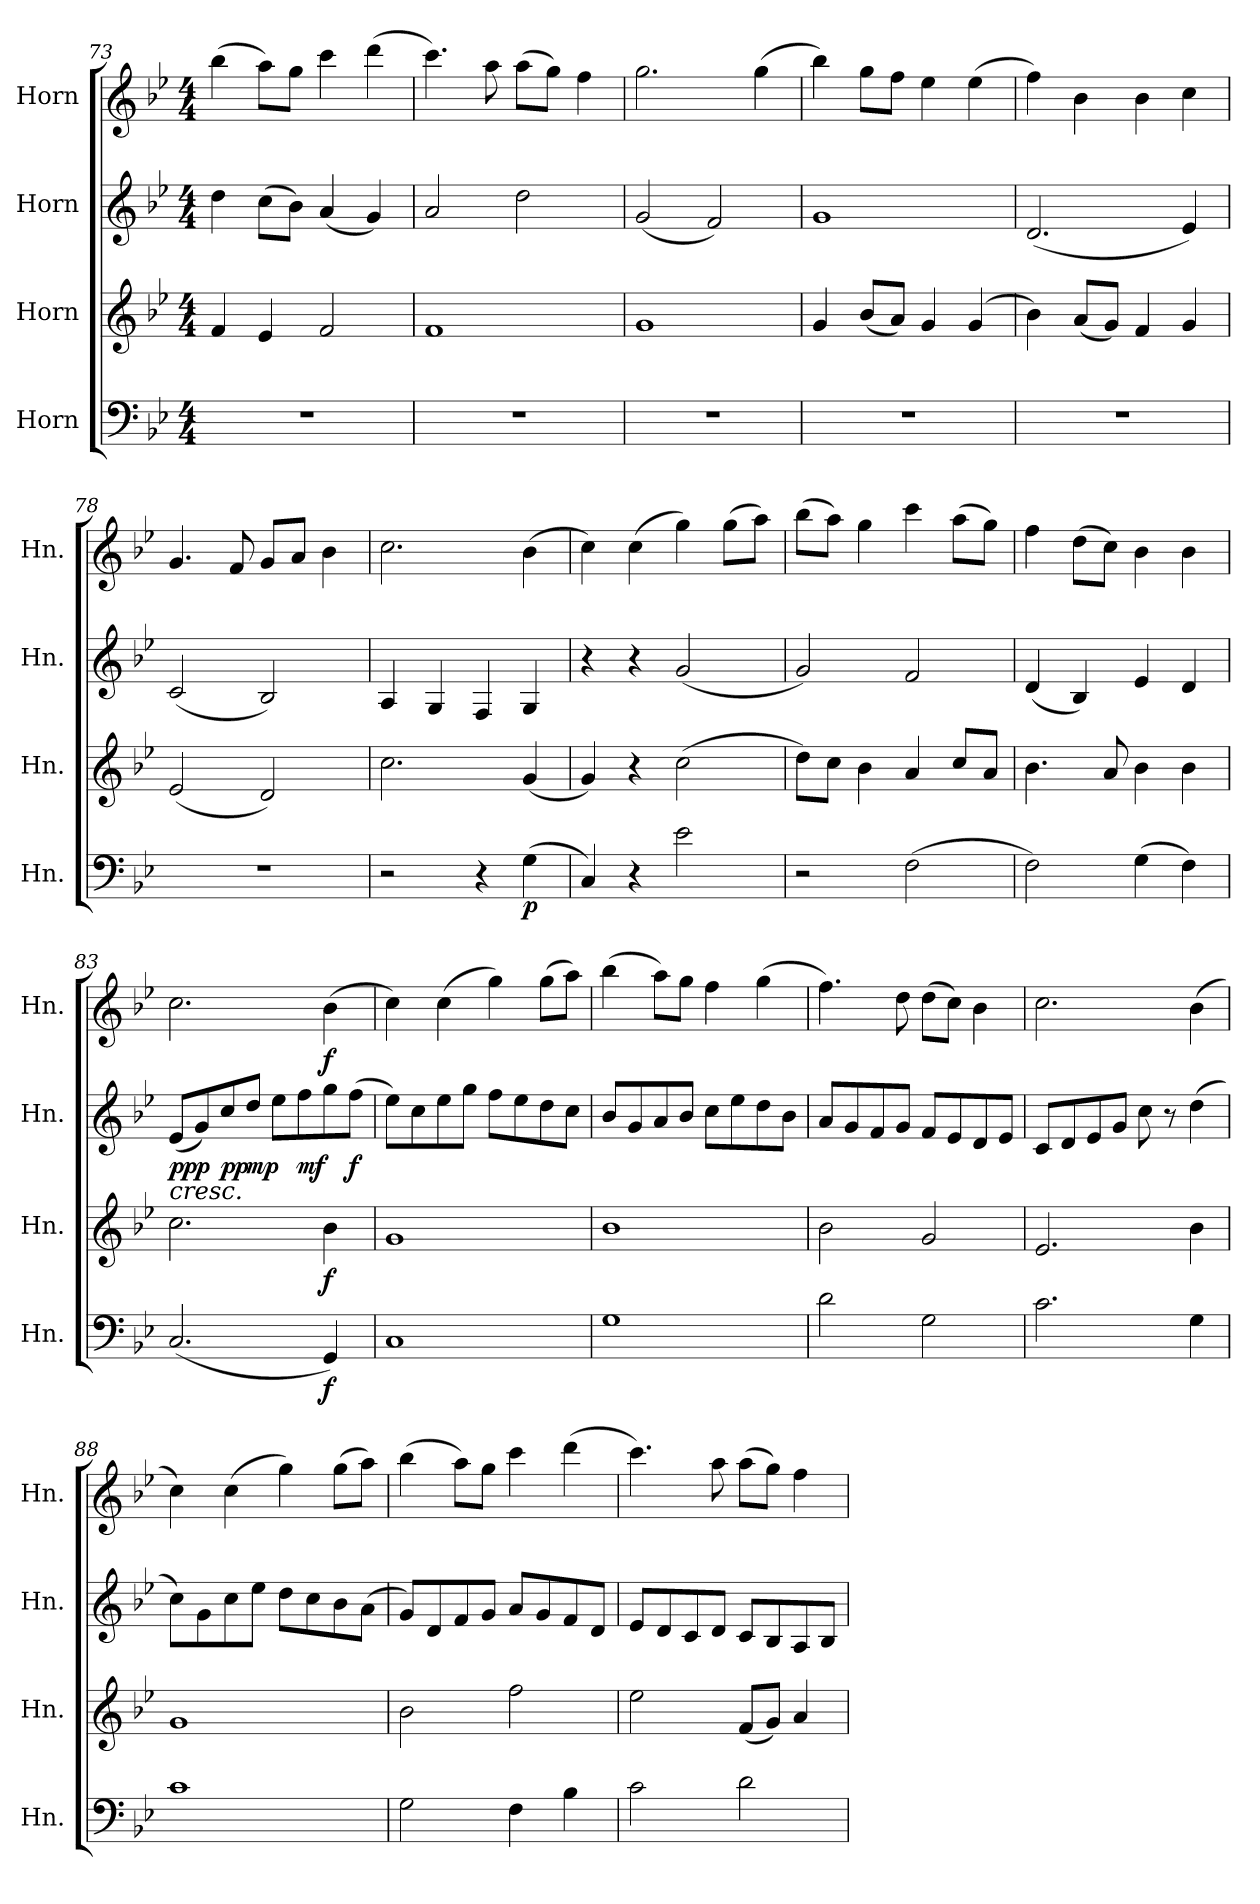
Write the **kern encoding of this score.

**kern	**dynam	**kern	**dynam	**kern	**dynam	**kern	**dynam
*part4	*part4	*part3	*part3	*part2	*part2	*part1	*part1
*staff4	*staff4	*staff3	*staff3	*staff2	*staff2	*staff1	*staff1
*I"Horn	*	*I"Horn	*	*I"Horn	*	*I"Horn	*
*I'Hn.	*	*I'Hn.	*	*I'Hn.	*	*I'Hn.	*
!!LO:LB:g=z
*clefF4	*	*clefG2	*	*clefG2	*	*clefG2	*
*ITrd4c7	*	*ITrd4c7	*	*ITrd4c7	*	*ITrd4c7	*
*k[b-e-a-]	*	*k[b-e-a-]	*	*k[b-e-a-]	*	*k[b-e-a-]	*
*E-:	*	*E-:	*	*E-:	*	*E-:	*
*M4/4	*	*M4/4	*	*M4/4	*	*M4/4	*
=73	=73	=73	=73	=73	=73	=73	=73
1r	.	4B-/	.	4g\	.	(4ee-\	.
.	.	4A-/	.	(8f\L	.	8dd\L)	.
.	.	.	.	8e-\J)	.	8cc\J	.
.	.	2B-/	.	(4d/	.	4ff\	.
.	.	.	.	4c/)	.	(4gg\	.
=74	=74	=74	=74	=74	=74	=74	=74
1r	.	1B-	.	2d/	.	4.ff\)	.
.	.	.	.	.	.	8dd\	.
.	.	.	.	2g\	.	(8dd\L	.
.	.	.	.	.	.	8cc\J)	.
.	.	.	.	.	.	4b-\	.
=75	=75	=75	=75	=75	=75	=75	=75
1r	.	1c	.	(2c/	.	2.cc\	.
.	.	.	.	2B-/)	.	.	.
.	.	.	.	.	.	(4cc\	.
=76	=76	=76	=76	=76	=76	=76	=76
1r	.	4c/	.	1c	.	4ee-\)	.
.	.	(8e-/L	.	.	.	8cc\L	.
.	.	8d/J)	.	.	.	8b-\J	.
.	.	4c/	.	.	.	4a-\	.
.	.	(4c/	.	.	.	(4a-\	.
=77	=77	=77	=77	=77	=77	=77	=77
1r	.	4e-\)	.	(2.G/	.	4b-\)	.
.	.	(8d/L	.	.	.	4e-\	.
.	.	8c/J)	.	.	.	.	.
.	.	4B-/	.	.	.	4e-\	.
.	.	4c/	.	4A-/)	.	4f\	.
=78	=78	=78	=78	=78	=78	=78	=78
1r	.	(2A-/	.	(2F/	.	4.c/	.
.	.	.	.	.	.	8B-/	.
.	.	2G/)	.	2E-/)	.	8c/L	.
.	.	.	.	.	.	8d/J	.
.	.	.	.	.	.	4e-\	.
=79	=79	=79	=79	=79	=79	=79	=79
2r	.	2.f\	.	4D/	.	2.f\	.
.	.	.	.	4C/	.	.	.
4r	.	.	.	4BB-/	.	.	.
!	!LO:DY:b	!	!	!	!	!	!
(4C\	p	(4c/	.	4C/	.	(4e-\	.
!!LO:PB:g=z
=80	=80	=80	=80	=80	=80	=80	=80
4FF/)	.	4c/)	.	4r	.	4f\)	.
4r	.	4r	.	4r	.	(4f\	.
2A-\	.	(2f\	.	(2c/	.	4cc\)	.
.	.	.	.	.	.	(8cc\L	.
.	.	.	.	.	.	8dd\J)	.
=81	=81	=81	=81	=81	=81	=81	=81
2r	.	8g\L)	.	2c/)	.	(8ee-\L	.
.	.	8f\J	.	.	.	8dd\J)	.
.	.	4e-\	.	.	.	4cc\	.
(2BB-\	.	4d/	.	2B-/	.	4ff\	.
.	.	8f/L	.	.	.	(8dd\L	.
.	.	8d/J	.	.	.	8cc\J)	.
=82	=82	=82	=82	=82	=82	=82	=82
2BB-\)	.	4.e-\	.	(4G/	.	4b-\	.
.	.	.	.	4E-/)	.	(8g\L	.
.	.	8d/	.	.	.	8f\J)	.
(4C\	.	4e-\	.	4A-/	.	4e-\	.
4BB-\)	.	4e-\	.	4G/	.	4e-\	.
=83	=83	=83	=83	=83	=83	=83	=83
!	!	!	!	!	!LO:HP:b	!	!
!	!	!	!	!	!LO:DY:n=1:b	!	!
(2.FF/	.	2.f\	.	(8A-/L	< ppp	2.f\	.
.	.	.	.	8c/)	.	.	.
!	!	!	!	!	!LO:DY:n=2:b	!	!
.	.	.	.	8f/	pp	.	.
!	!	!	!	!	!LO:DY:n=3:b	!	!
.	.	.	.	8g/J	mp	.	.
.	.	.	.	8a-\L	.	.	.
!	!	!	!	!	!LO:DY:n=4:b	!	!
.	.	.	.	8b-\	mf	.	.
!	!LO:DY:b	!	!LO:DY:b	!	!	!	!LO:DY:b
4CC/)	f	4e-\	f	8cc\	.	(4e-\	f
!	!	!	!	!	!LO:DY:n=5:b	!	!
.	.	.	.	(8b-\J	f	.	.
.	.	.	.	.	[	.	.
=84	=84	=84	=84	=84	=84	=84	=84
1FF	.	1c	.	8a-\L)	.	4f\)	.
.	.	.	.	8f\	.	.	.
.	.	.	.	8a-\	.	(4f\	.
.	.	.	.	8cc\J	.	.	.
.	.	.	.	8b-\L	.	4cc\)	.
.	.	.	.	8a-\	.	.	.
.	.	.	.	8g\	.	(8cc\L	.
.	.	.	.	8f\J	.	8dd\J)	.
!!LO:LB:g=z
=85	=85	=85	=85	=85	=85	=85	=85
1C	.	1e-	.	8e-/L	.	(4ee-\	.
.	.	.	.	8c/	.	.	.
.	.	.	.	8d/	.	8dd\L)	.
.	.	.	.	8e-/J	.	8cc\J	.
.	.	.	.	8f\L	.	4b-\	.
.	.	.	.	8a-\	.	.	.
.	.	.	.	8g\	.	(4cc\	.
.	.	.	.	8e-\J	.	.	.
=86	=86	=86	=86	=86	=86	=86	=86
2G\	.	2e-\	.	8d/L	.	4.b-\)	.
.	.	.	.	8c/	.	.	.
.	.	.	.	8B-/	.	.	.
.	.	.	.	8c/J	.	8g\	.
2C\	.	2c/	.	8B-/L	.	(8g\L	.
.	.	.	.	8A-/	.	8f\J)	.
.	.	.	.	8G/	.	4e-\	.
.	.	.	.	8A-/J	.	.	.
=87	=87	=87	=87	=87	=87	=87	=87
2.F\	.	2.A-/	.	8F/L	.	2.f\	.
.	.	.	.	8G/	.	.	.
.	.	.	.	8A-/	.	.	.
.	.	.	.	8c/J	.	.	.
.	.	.	.	8f\	.	.	.
.	.	.	.	8r	.	.	.
4C\	.	4e-\	.	(4g\	.	(4e-\	.
=88	=88	=88	=88	=88	=88	=88	=88
1F	.	1c	.	8f\L)	.	4f\)	.
.	.	.	.	8c\	.	.	.
.	.	.	.	8f\	.	(4f\	.
.	.	.	.	8a-\J	.	.	.
.	.	.	.	8g\L	.	4cc\)	.
.	.	.	.	8f\	.	.	.
.	.	.	.	8e-\	.	(8cc\L	.
.	.	.	.	(8d\J	.	8dd\J)	.
=89	=89	=89	=89	=89	=89	=89	=89
2C\	.	2e-\	.	8c/L)	.	(4ee-\	.
.	.	.	.	8G/	.	.	.
.	.	.	.	8B-/	.	8dd\L)	.
.	.	.	.	8c/J	.	8cc\J	.
4BB-\	.	2b-\	.	8d/L	.	4ff\	.
.	.	.	.	8c/	.	.	.
4E-\	.	.	.	8B-/	.	(4gg\	.
.	.	.	.	8G/J	.	.	.
!!LO:LB:g=z
=90	=90	=90	=90	=90	=90	=90	=90
2F\	.	2a-\	.	8A-/L	.	4.ff\)	.
.	.	.	.	8G/	.	.	.
.	.	.	.	8F/	.	.	.
.	.	.	.	8G/J	.	8dd\	.
2G\	.	(8B-/L	.	8F/L	.	(8dd\L	.
.	.	8c/J)	.	8E-/	.	8cc\J)	.
.	.	4d/	.	8D/	.	4b-\	.
.	.	.	.	8E-/J	.	.	.
=	=	=	=	=	=	=	=
*-	*-	*-	*-	*-	*-	*-	*-
